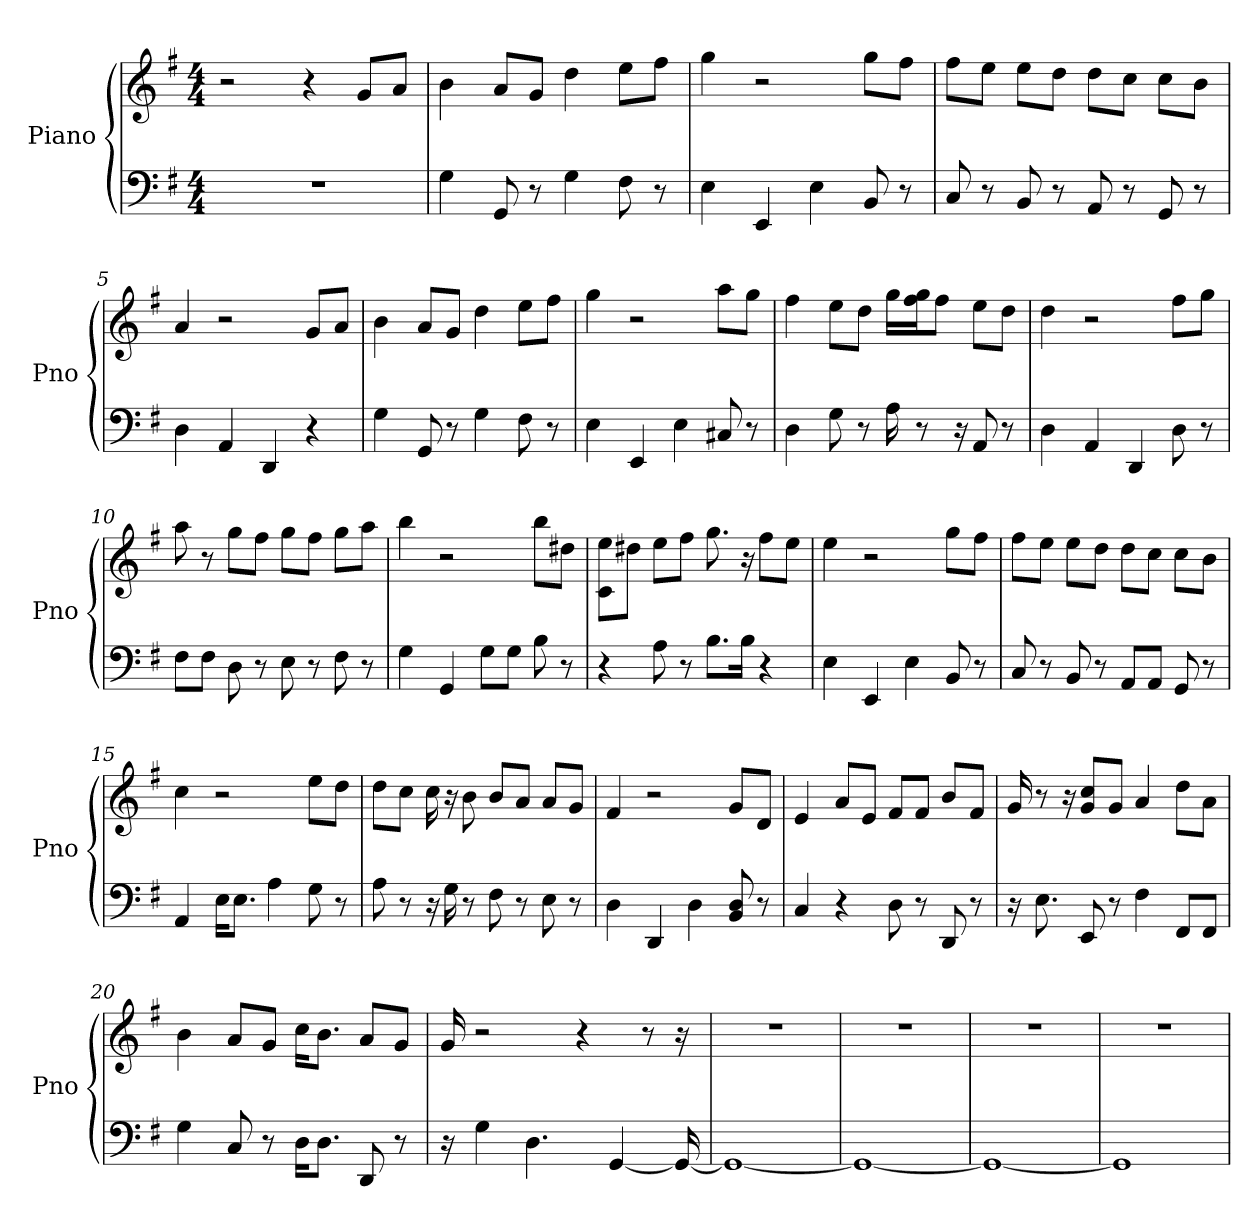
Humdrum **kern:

**kern	**kern
*part1	*part1
*staff2	*staff1
*I"Piano	*
*I'Pno	*
*clefF4	*clefG2
*k[f#]	*k[f#]
*G:	*G:
*M4/4	*M4/4
*MM122	*MM122
=1	=1
1r	2r
.	4r
.	8g/L
.	8a/J
=2	=2
4G	4b
8GG	8a/L
8r	8g/J
4G	4dd
8F#	8ee\L
8r	8ff#\J
=3	=3
4E	4gg
4EE	2r
4E	.
8BB	8gg\L
8r	8ff#\J
=4	=4
8C	8ff#\L
8r	8ee\J
8BB	8ee\L
8r	8dd\J
8AA	8dd\L
8r	8cc\J
8GG	8cc\L
8r	8b\J
=5	=5
4D	4a
4AA	2r
4DD	.
4r	8g/L
.	8a/J
=6	=6
4G	4b
8GG	8a/L
8r	8g/J
4G	4dd
8F#	8ee\L
8r	8ff#\J
=7	=7
4E	4gg
4EE	2r
4E	.
8C#	8aa\L
8r	8gg\J
=8	=8
4D	4ff#
8G	8ee\L
8r	8dd\J
16A	16gg\LL
8r	16ff#\ 16gg\J
.	8ff#\J
16r	.
8AA	8ee\L
8r	8dd\J
=9	=9
4D	4dd
4AA	2r
4DD	.
8D	8ff#\L
8r	8gg\J
=10	=10
8F#\L	8aa
8F#\J	8r
8D	8gg\L
8r	8ff#\J
8E	8gg\L
8r	8ff#\J
8F#	8gg\L
8r	8aa\J
=11	=11
4G	4bb
4GG	2r
8G\L	.
8G\J	.
8B	8bb\L
8r	8dd#\J
=12	=12
4r	8ee\ 8c\L
.	8dd#\J
8A	8ee\L
8r	8ff#\J
8.B\L	8.gg
16B\Jk	16r
4r	8ff#\L
.	8ee\J
=13	=13
4E	4ee
4EE	2r
4E	.
8BB	8gg\L
8r	8ff#\J
=14	=14
8C	8ff#\L
8r	8ee\J
8BB	8ee\L
8r	8dd\J
8AA/L	8dd\L
8AA/J	8cc\J
8GG	8cc\L
8r	8b\J
=15	=15
4AA	4cc
16E\KL	2r
8.E\J	.
4A	.
8G	8ee\L
8r	8dd\J
=16	=16
8A	8dd\L
8r	8cc\J
16r	16cc
16G	16r
8r	8b
8F#	8b/L
8r	8a/J
8E	8a/L
8r	8g/J
=17	=17
4D	4f#
4DD	2r
4D	.
8D 8BB	8g/L
8r	8d/J
=18	=18
4C	4e
4r	8a/L
.	8e/J
8D	8f#/L
8r	8f#/J
8DD	8b/L
8r	8f#/J
=19	=19
16r	16g
8.E	8r
.	16r
8EE	8cc/ 8g/L
8r	8g/J
4F#	4a
8FF#/L	8dd\L
8FF#/J	8a\J
=20	=20
4G	4b
8C	8a/L
8r	8g/J
16D\KL	16cc\KL
8.D\J	8.b\J
8DD	8a/L
8r	8g/J
=21	=21
16r	16g
4G	2r
4.D	.
.	4r
[4GG	.
.	8r
16GG_	16r
=22	=22
1GG_	1r
=23	=23
1GG_	1r
=24	=24
1GG_	1r
=25	=25
1GG]	1r
=	=
*-	*-
